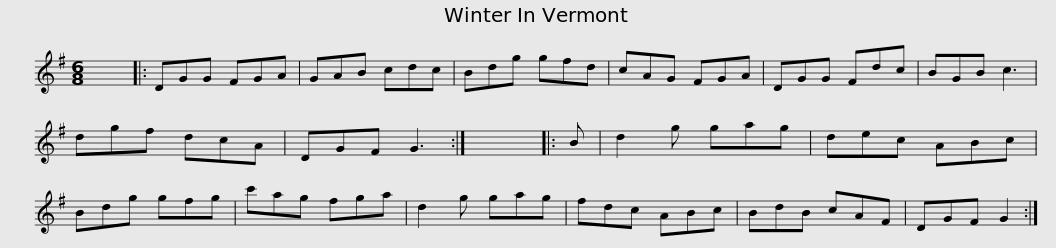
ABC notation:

X:1
L:1/8
M:6/8
I:linebreak $
K:G
V:1 treble
V:1
 x6 |: DGG FGA | GAB cdc | Bdg gfd | cAG FGA | %5
 DGG Fdc | BGB c3 | dgf dcA |$ DGF G3 :| x6 |: %10
 B | d2 g gag | dec ABc | Bdg gfg | c'ag fga | %15
 d2 g gag | fdc ABc |$ BdB cAF | DGF G2 :| %19
